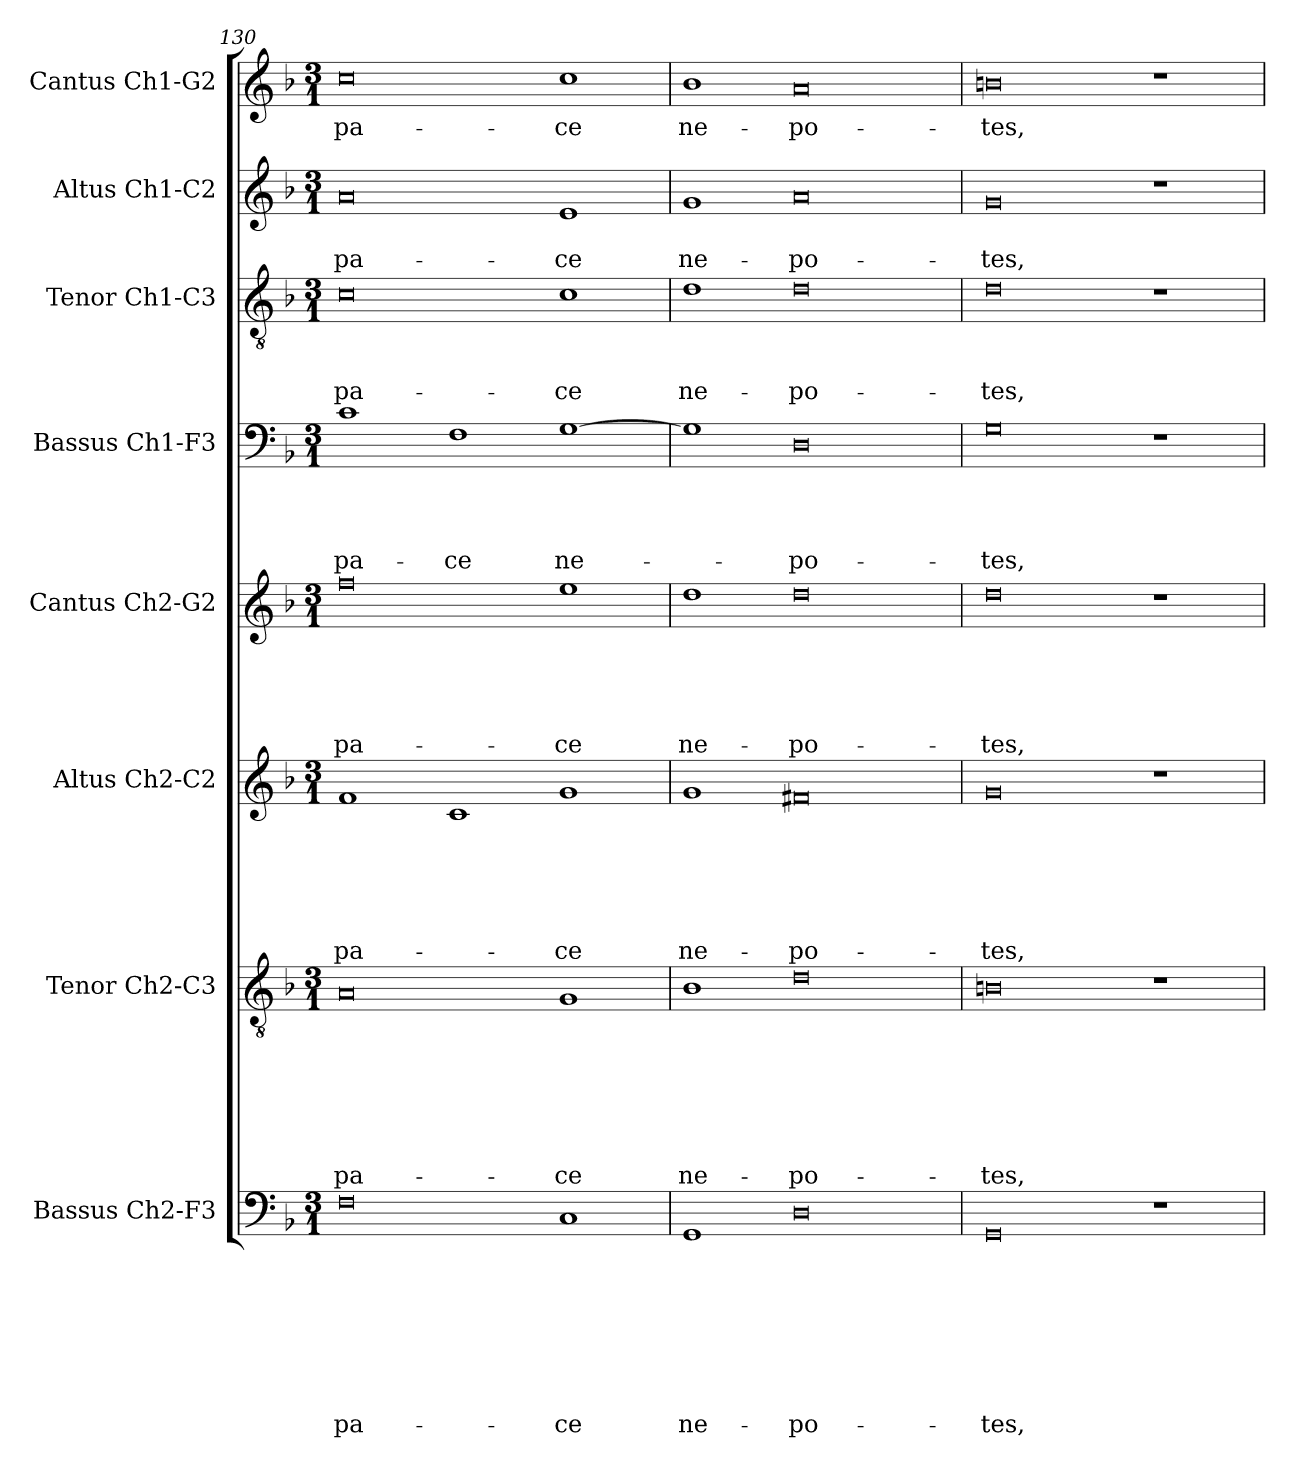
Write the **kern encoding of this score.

**kern	**text	**text	**text	**text	**text	**text	**text	**text	**kern	**text	**text	**text	**text	**text	**text	**text	**kern	**text	**text	**text	**text	**text	**text	**kern	**text	**text	**text	**text	**text	**kern	**text	**text	**text	**text	**kern	**text	**text	**text	**kern	**text	**text	**kern	**text
*part8	*part8	*part8	*part8	*part8	*part8	*part8	*part8	*part8	*part7	*part7	*part7	*part7	*part7	*part7	*part7	*part7	*part6	*part6	*part6	*part6	*part6	*part6	*part6	*part5	*part5	*part5	*part5	*part5	*part5	*part4	*part4	*part4	*part4	*part4	*part3	*part3	*part3	*part3	*part2	*part2	*part2	*part1	*part1
*staff8	*staff8	*staff8	*staff8	*staff8	*staff8	*staff8	*staff8	*staff8	*staff7	*staff7	*staff7	*staff7	*staff7	*staff7	*staff7	*staff7	*staff6	*staff6	*staff6	*staff6	*staff6	*staff6	*staff6	*staff5	*staff5	*staff5	*staff5	*staff5	*staff5	*staff4	*staff4	*staff4	*staff4	*staff4	*staff3	*staff3	*staff3	*staff3	*staff2	*staff2	*staff2	*staff1	*staff1
*I"Bassus Ch2-F3	*	*	*	*	*	*	*	*	*I"Tenor Ch2-C3	*	*	*	*	*	*	*	*I"Altus Ch2-C2	*	*	*	*	*	*	*I"Cantus Ch2-G2	*	*	*	*	*	*I"Bassus Ch1-F3	*	*	*	*	*I"Tenor Ch1-C3	*	*	*	*I"Altus Ch1-C2	*	*	*I"Cantus Ch1-G2	*
*I'B2	*	*	*	*	*	*	*	*	*I'T2	*	*	*	*	*	*	*	*I'A2	*	*	*	*	*	*	*I'C2	*	*	*	*	*	*I'B	*	*	*	*	*I'T	*	*	*	*I'A	*	*	*I'C	*
*clefF4	*	*	*	*	*	*	*	*	*clefGv2	*	*	*	*	*	*	*	*clefG2	*	*	*	*	*	*	*clefG2	*	*	*	*	*	*clefF4	*	*	*	*	*clefGv2	*	*	*	*clefG2	*	*	*clefG2	*
*k[b-]	*	*	*	*	*	*	*	*	*k[b-]	*	*	*	*	*	*	*	*k[b-]	*	*	*	*	*	*	*k[b-]	*	*	*	*	*	*k[b-]	*	*	*	*	*k[b-]	*	*	*	*k[b-]	*	*	*k[b-]	*
*F:	*	*	*	*	*	*	*	*	*F:	*	*	*	*	*	*	*	*F:	*	*	*	*	*	*	*F:	*	*	*	*	*	*F:	*	*	*	*	*F:	*	*	*	*F:	*	*	*F:	*
*M3/1	*	*	*	*	*	*	*	*	*M3/1	*	*	*	*	*	*	*	*M3/1	*	*	*	*	*	*	*M3/1	*	*	*	*	*	*M3/1	*	*	*	*	*M3/1	*	*	*	*M3/1	*	*	*M3/1	*
=130	=130	=130	=130	=130	=130	=130	=130	=130	=130	=130	=130	=130	=130	=130	=130	=130	=130	=130	=130	=130	=130	=130	=130	=130	=130	=130	=130	=130	=130	=130	=130	=130	=130	=130	=130	=130	=130	=130	=130	=130	=130	=130	=130
!	!	!	!	!	!	!	!	!LO:LY:b	!	!	!	!	!	!	!	!LO:LY:b	!	!	!	!	!	!	!LO:LY:b	!	!	!	!	!	!LO:LY:b	!	!	!	!	!LO:LY:b	!	!	!	!LO:LY:b	!	!	!LO:LY:b	!	!LO:LY:b
0F	.	.	.	.	.	.	.	pa-	0A	.	.	.	.	.	.	pa-	1f	.	.	.	.	.	pa-	0ff	.	.	.	.	pa-	1c	.	.	.	pa-	0c	.	.	pa-	0a	.	pa-	0cc	pa-
!	!	!	!	!	!	!	!	!	!	!	!	!	!	!	!	!	!	!	!	!	!	!	!	!	!	!	!	!	!	!	!	!	!	!LO:LY:b	!	!	!	!	!	!	!	!	!
.	.	.	.	.	.	.	.	.	.	.	.	.	.	.	.	.	1c	.	.	.	.	.	.	.	.	.	.	.	.	1F	.	.	.	-ce	.	.	.	.	.	.	.	.	.
!	!	!	!	!	!	!	!	!LO:LY:b	!	!	!	!	!	!	!	!LO:LY:b	!	!	!	!	!	!	!LO:LY:b	!	!	!	!	!	!LO:LY:b	!	!	!	!	!LO:LY:b	!	!	!	!LO:LY:b	!	!	!LO:LY:b	!	!LO:LY:b
1C	.	.	.	.	.	.	.	-ce	1G	.	.	.	.	.	.	-ce	1g	.	.	.	.	.	-ce	1ee	.	.	.	.	-ce	[1G	.	.	.	ne-	1c	.	.	-ce	1e	.	-ce	1cc	-ce
!!LO:LB:g=z
=131	=131	=131	=131	=131	=131	=131	=131	=131	=131	=131	=131	=131	=131	=131	=131	=131	=131	=131	=131	=131	=131	=131	=131	=131	=131	=131	=131	=131	=131	=131	=131	=131	=131	=131	=131	=131	=131	=131	=131	=131	=131	=131	=131
!	!	!	!	!	!	!	!	!LO:LY:b	!	!	!	!	!	!	!	!LO:LY:b	!	!	!	!	!	!	!LO:LY:b	!	!	!	!	!	!LO:LY:b	!	!	!	!	!	!	!	!	!LO:LY:b	!	!	!LO:LY:b	!	!LO:LY:b
1GG	.	.	.	.	.	.	.	ne-	1B-	.	.	.	.	.	.	ne-	1g	.	.	.	.	.	ne-	1dd	.	.	.	.	ne-	1G]	.	.	.	.	1d	.	.	ne-	1g	.	ne-	1b-	ne-
!	!	!	!	!	!	!	!	!LO:LY:b	!	!	!	!	!	!	!	!LO:LY:b	!	!	!	!	!	!	!LO:LY:b	!	!	!	!	!	!LO:LY:b	!	!	!	!	!LO:LY:b	!	!	!	!LO:LY:b	!	!	!LO:LY:b	!	!LO:LY:b
0D	.	.	.	.	.	.	.	-po-	0d	.	.	.	.	.	.	-po-	0f#X	.	.	.	.	.	-po-	0dd	.	.	.	.	-po-	0D	.	.	.	-po-	0d	.	.	-po-	0a	.	-po-	0a	-po-
=132	=132	=132	=132	=132	=132	=132	=132	=132	=132	=132	=132	=132	=132	=132	=132	=132	=132	=132	=132	=132	=132	=132	=132	=132	=132	=132	=132	=132	=132	=132	=132	=132	=132	=132	=132	=132	=132	=132	=132	=132	=132	=132	=132
!	!	!	!	!	!	!	!	!LO:LY:b	!	!	!	!	!	!	!	!LO:LY:b	!	!	!	!	!	!	!LO:LY:b	!	!	!	!	!	!LO:LY:b	!	!	!	!	!LO:LY:b	!	!	!	!LO:LY:b	!	!	!LO:LY:b	!	!LO:LY:b
0GG	.	.	.	.	.	.	.	-tes,	0Bn	.	.	.	.	.	.	-tes,	0g	.	.	.	.	.	-tes,	0dd	.	.	.	.	-tes,	0G	.	.	.	-tes,	0d	.	.	-tes,	0g	.	-tes,	0bn	-tes,
1r	.	.	.	.	.	.	.	.	1r	.	.	.	.	.	.	.	1r	.	.	.	.	.	.	1r	.	.	.	.	.	1r	.	.	.	.	1r	.	.	.	1r	.	.	1r	.
=	=	=	=	=	=	=	=	=	=	=	=	=	=	=	=	=	=	=	=	=	=	=	=	=	=	=	=	=	=	=	=	=	=	=	=	=	=	=	=	=	=	=	=
*-	*-	*-	*-	*-	*-	*-	*-	*-	*-	*-	*-	*-	*-	*-	*-	*-	*-	*-	*-	*-	*-	*-	*-	*-	*-	*-	*-	*-	*-	*-	*-	*-	*-	*-	*-	*-	*-	*-	*-	*-	*-	*-	*-
